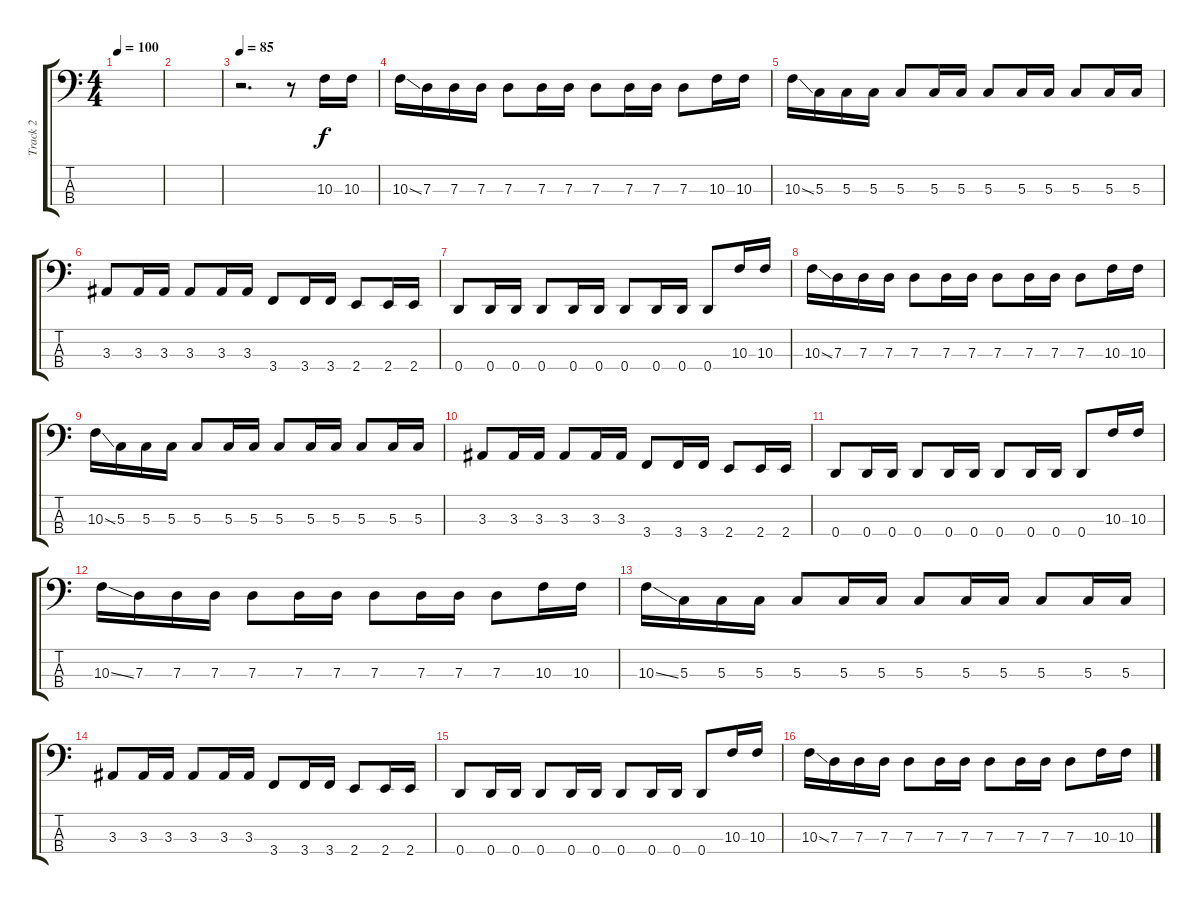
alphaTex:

\track ("Track 2" "Track 2") {instrument electricbassfinger}
\staff {score tabs}
\tuning (F2 C2 G1 D1) {hide}
\ts (4 4)
\tempo 100
\clef f4
\ks c
|
|
\tempo 85
r.2{d} r.8 10.3.16 10.3.16 |
10.3{ss}.16 7.3.16 7.3.16 7.3.16 7.3.8 7.3.16 7.3.16 7.3.8 7.3.16 7.3.16 7.3.8 10.3.16 10.3.16 |
10.3{ss}.16 5.3.16 5.3.16 5.3.16 5.3.8 5.3.16 5.3.16 5.3.8 5.3.16 5.3.16 5.3.8 5.3.16 5.3.16 |
3.3.8 3.3.16 3.3.16 3.3.8 3.3.16 3.3.16 3.4.8 3.4.16 3.4.16 2.4.8 2.4.16 2.4.16 |
0.4.8 0.4.16 0.4.16 0.4.8 0.4.16 0.4.16 0.4.8 0.4.16 0.4.16 0.4.8 10.3.16 10.3.16 |
10.3{ss}.16 7.3.16 7.3.16 7.3.16 7.3.8 7.3.16 7.3.16 7.3.8 7.3.16 7.3.16 7.3.8 10.3.16 10.3.16 |
10.3{ss}.16 5.3.16 5.3.16 5.3.16 5.3.8 5.3.16 5.3.16 5.3.8 5.3.16 5.3.16 5.3.8 5.3.16 5.3.16 |
3.3.8 3.3.16 3.3.16 3.3.8 3.3.16 3.3.16 3.4.8 3.4.16 3.4.16 2.4.8 2.4.16 2.4.16 |
0.4.8 0.4.16 0.4.16 0.4.8 0.4.16 0.4.16 0.4.8 0.4.16 0.4.16 0.4.8 10.3.16 10.3.16 |
10.3{ss}.16 7.3.16 7.3.16 7.3.16 7.3.8 7.3.16 7.3.16 7.3.8 7.3.16 7.3.16 7.3.8 10.3.16 10.3.16 |
10.3{ss}.16 5.3.16 5.3.16 5.3.16 5.3.8 5.3.16 5.3.16 5.3.8 5.3.16 5.3.16 5.3.8 5.3.16 5.3.16 |
3.3.8 3.3.16 3.3.16 3.3.8 3.3.16 3.3.16 3.4.8 3.4.16 3.4.16 2.4.8 2.4.16 2.4.16 |
0.4.8 0.4.16 0.4.16 0.4.8 0.4.16 0.4.16 0.4.8 0.4.16 0.4.16 0.4.8 10.3.16 10.3.16 |
10.3{ss}.16 7.3.16 7.3.16 7.3.16 7.3.8 7.3.16 7.3.16 7.3.8 7.3.16 7.3.16 7.3.8 10.3.16 10.3.16
